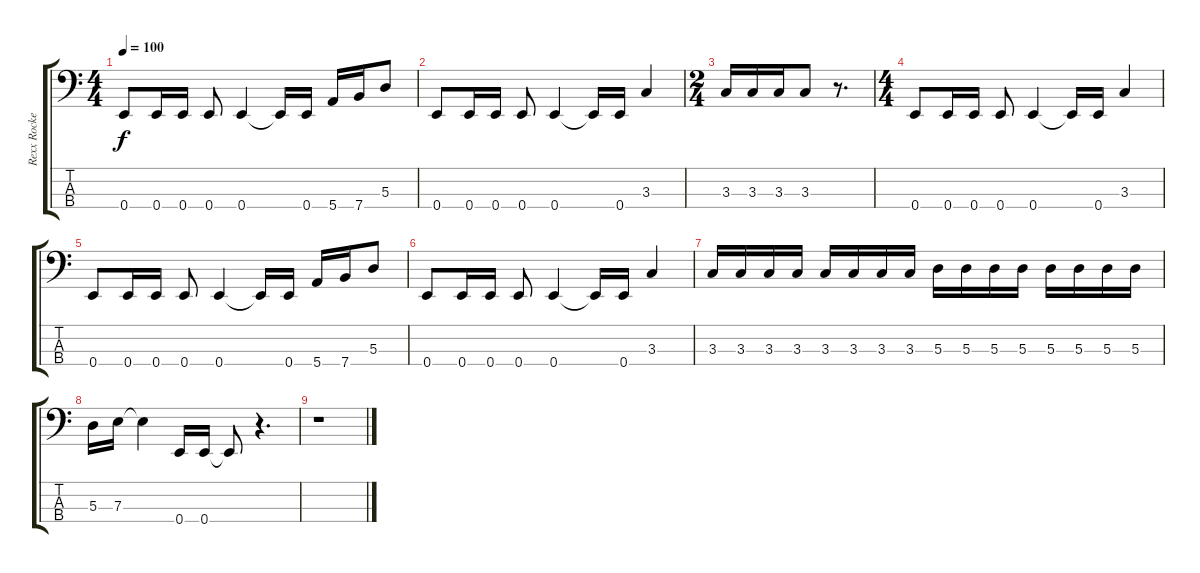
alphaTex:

\track ("Rexx Rocker" "Rexx Rocke") {instrument electricbasspick}
\staff {score tabs}
\tuning (G2 D2 A1 E1) {hide}
\ts (4 4)
\tempo 100
\clef f4
\ks c
0.4.8{dy f} 0.4.16 0.4.16 0.4.8 0.4.4 0.4{t}.16 0.4.16 5.4.16 7.4.16 5.3.8 |
0.4.8 0.4.16 0.4.16 0.4.8 0.4.4 0.4{t}.16 0.4.16 3.3.4 |
\ts (2 4)
3.3.16 3.3.16 3.3.16 3.3.8 r.8{d} |
\ts (4 4)
0.4.8 0.4.16 0.4.16 0.4.8 0.4.4 0.4{t}.16 0.4.16 3.3.4 |
0.4.8 0.4.16 0.4.16 0.4.8 0.4.4 0.4{t}.16 0.4.16 5.4.16 7.4.16 5.3.8 |
0.4.8 0.4.16 0.4.16 0.4.8 0.4.4 0.4{t}.16 0.4.16 3.3.4 |
3.3.16 3.3.16 3.3.16 3.3.16 3.3.16 3.3.16 3.3.16 3.3.16 5.3.16 5.3.16 5.3.16 5.3.16 5.3.16 5.3.16 5.3.16 5.3.16 |
5.3.16 7.3.16 7.3{t}.4 0.4.16 0.4.16 0.4{t}.8 r.4{d} |
r.1
